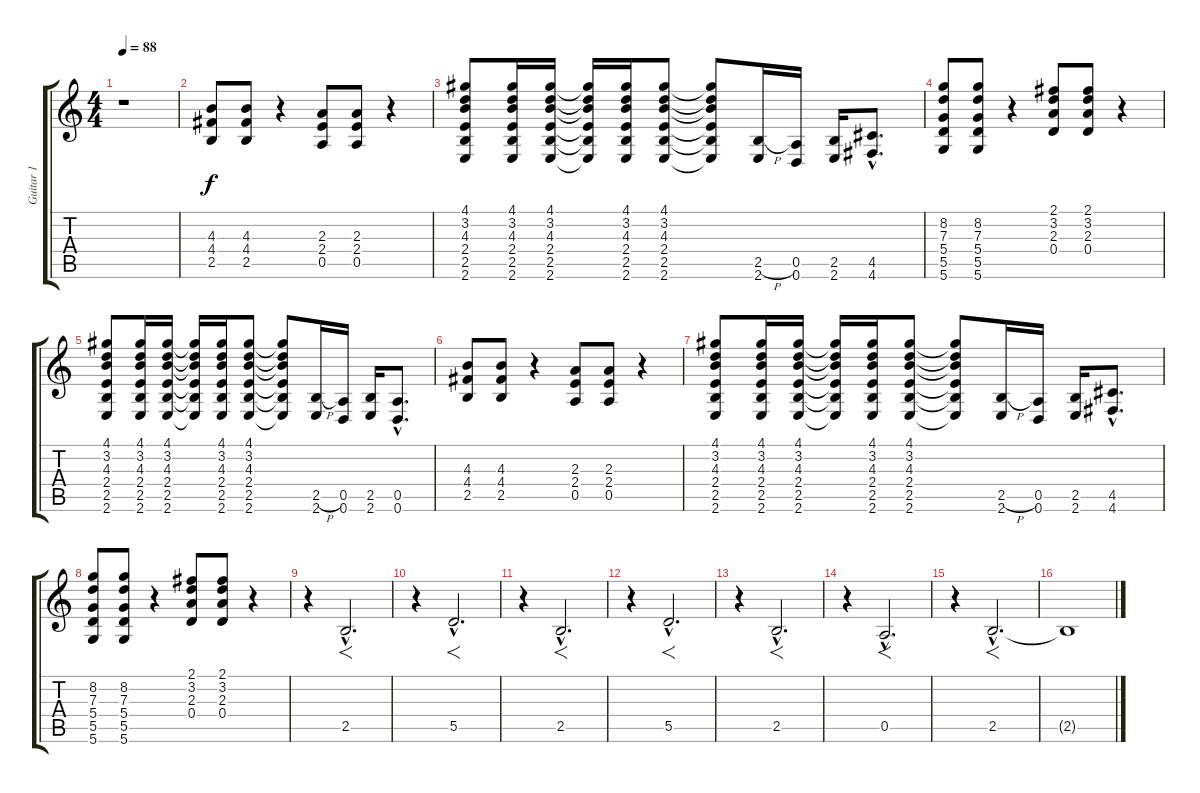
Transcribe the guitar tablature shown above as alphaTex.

\track ("Guitar 1" "Guitar 1") {instrument distortionguitar}
\staff {score tabs}
\tuning (E4 B3 G3 D3 A2 D2) {hide}
\ts (4 4)
\tempo 88
\clef g2
\ks c
r.1{dy f instrument distortionguitar} |
(4.3 4.4 2.5).8 (4.3 4.4 2.5).8 r.4 (2.3 2.4 0.5).8 (2.3 2.4 0.5).8 r.4 |
(4.1 3.2 4.3 2.4 2.5 2.6).8 (4.1 3.2 4.3 2.4 2.5 2.6).16 (4.1 3.2 4.3 2.4 2.5 2.6).16 (4.1{t} 3.2{t} 4.3{t} 2.4{t} 2.5{t} 2.6{t}).16 (4.1 3.2 4.3 2.4 2.5 2.6).16 (4.1 3.2 4.3 2.4 2.5 2.6).8 (4.1{t} 3.2{t} 4.3{t} 2.4{t} 2.5{t} 2.6{t}).8 (2.5{h} 2.6).16 (0.5 0.6).16 (2.5 2.6).16 (4.5{hac} 4.6{hac}).8{d} |
(8.2 7.3 5.4 5.5 5.6).8 (8.2 7.3 5.4 5.5 5.6).8 r.4 (2.1 3.2 2.3 0.4).8 (2.1 3.2 2.3 0.4).8 r.4 |
(4.1 3.2 4.3 2.4 2.5 2.6).8 (4.1 3.2 4.3 2.4 2.5 2.6).16 (4.1 3.2 4.3 2.4 2.5 2.6).16 (4.1{t} 3.2{t} 4.3{t} 2.4{t} 2.5{t} 2.6{t}).16 (4.1 3.2 4.3 2.4 2.5 2.6).16 (4.1 3.2 4.3 2.4 2.5 2.6).8 (4.1{t} 3.2{t} 4.3{t} 2.4{t} 2.5{t} 2.6{t}).8 (2.5{h} 2.6).16 (0.5 0.6).16 (2.5 2.6).16 (0.5{hac} 0.6{hac}).8{d} |
(4.3 4.4 2.5).8 (4.3 4.4 2.5).8 r.4 (2.3 2.4 0.5).8 (2.3 2.4 0.5).8 r.4 |
(4.1 3.2 4.3 2.4 2.5 2.6).8 (4.1 3.2 4.3 2.4 2.5 2.6).16 (4.1 3.2 4.3 2.4 2.5 2.6).16 (4.1{t} 3.2{t} 4.3{t} 2.4{t} 2.5{t} 2.6{t}).16 (4.1 3.2 4.3 2.4 2.5 2.6).16 (4.1 3.2 4.3 2.4 2.5 2.6).8 (4.1{t} 3.2{t} 4.3{t} 2.4{t} 2.5{t} 2.6{t}).8 (2.5{h} 2.6).16 (0.5 0.6).16 (2.5 2.6).16 (4.5{hac} 4.6{hac}).8{d} |
(8.2 7.3 5.4 5.5 5.6).8 (8.2 7.3 5.4 5.5 5.6).8 r.4 (2.1 3.2 2.3 0.4).8 (2.1 3.2 2.3 0.4).8 r.4 |
r.4 2.5{hac}.2{f d} |
r.4 5.5{hac}.2{f d} |
r.4 2.5{hac}.2{f d} |
r.4 5.5{hac}.2{f d} |
r.4 2.5{hac}.2{f d} |
r.4 0.5{hac}.2{f d} |
r.4 2.5{hac}.2{f d} |
2.5{t}.1
